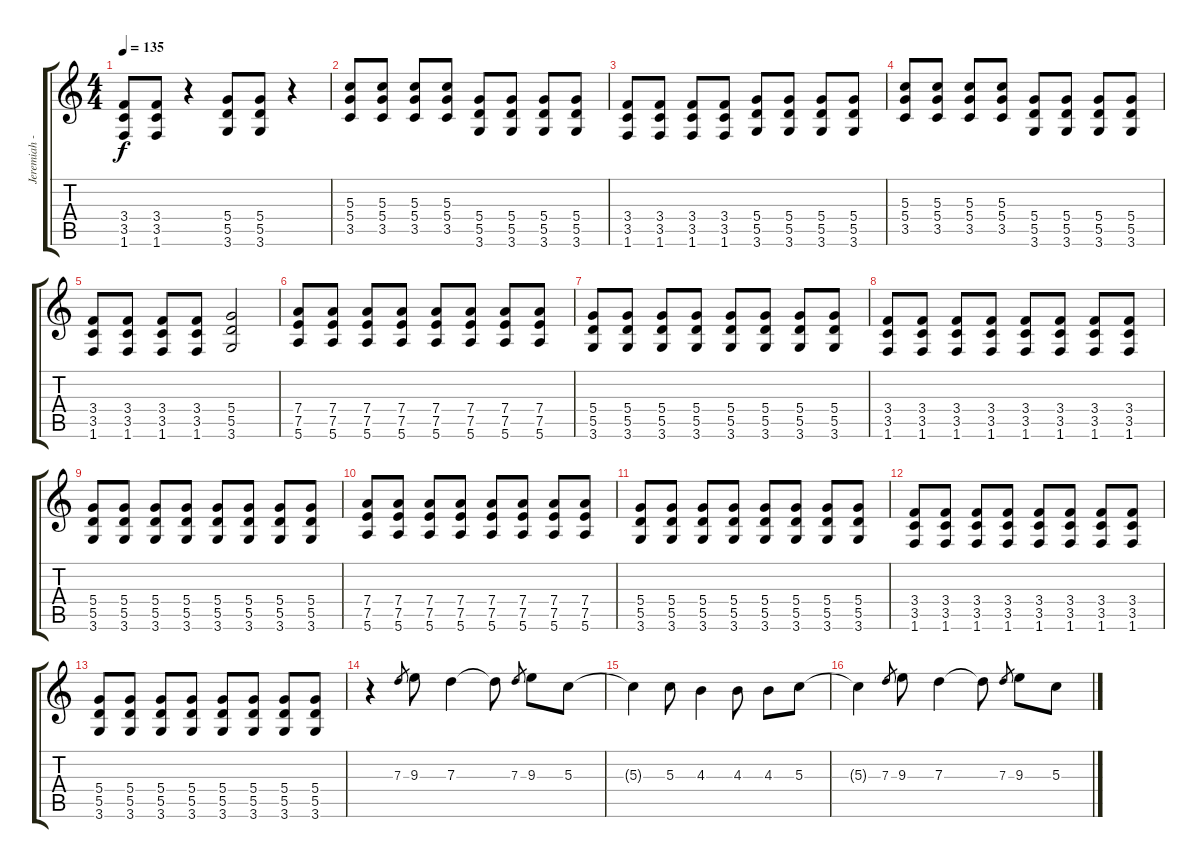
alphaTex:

\track ("Jeremiah - guitare 1" "Jeremiah -") {instrument distortionguitar}
\staff {score tabs}
\tuning (E4 B3 G3 D3 A2 E2) {hide}
\ts (4 4)
\tempo 135
\clef g2
\ks c
(3.4 3.5 1.6).8{dy f} (3.4 3.5 1.6).8 r.4 (5.4 5.5 3.6).8 (5.4 5.5 3.6).8 r.4 |
(5.3 5.4 3.5).8 (5.3 5.4 3.5).8 (5.3 5.4 3.5).8 (5.3 5.4 3.5).8 (5.4 5.5 3.6).8 (5.4 5.5 3.6).8 (5.4 5.5 3.6).8 (5.4 5.5 3.6).8 |
(3.4 3.5 1.6).8 (3.4 3.5 1.6).8 (3.4 3.5 1.6).8 (3.4 3.5 1.6).8 (5.4 5.5 3.6).8 (5.4 5.5 3.6).8 (5.4 5.5 3.6).8 (5.4 5.5 3.6).8 |
(5.3 5.4 3.5).8 (5.3 5.4 3.5).8 (5.3 5.4 3.5).8 (5.3 5.4 3.5).8 (5.4 5.5 3.6).8 (5.4 5.5 3.6).8 (5.4 5.5 3.6).8 (5.4 5.5 3.6).8 |
(3.4 3.5 1.6).8 (3.4 3.5 1.6).8 (3.4 3.5 1.6).8 (3.4 3.5 1.6).8 (5.4 5.5 3.6).2 |
(7.4 7.5 5.6).8 (7.4 7.5 5.6).8 (7.4 7.5 5.6).8 (7.4 7.5 5.6).8 (7.4 7.5 5.6).8 (7.4 7.5 5.6).8 (7.4 7.5 5.6).8 (7.4 7.5 5.6).8 |
(5.4 5.5 3.6).8 (5.4 5.5 3.6).8 (5.4 5.5 3.6).8 (5.4 5.5 3.6).8 (5.4 5.5 3.6).8 (5.4 5.5 3.6).8 (5.4 5.5 3.6).8 (5.4 5.5 3.6).8 |
(3.4 3.5 1.6).8 (3.4 3.5 1.6).8 (3.4 3.5 1.6).8 (3.4 3.5 1.6).8 (3.4 3.5 1.6).8 (3.4 3.5 1.6).8 (3.4 3.5 1.6).8 (3.4 3.5 1.6).8 |
(5.4 5.5 3.6).8 (5.4 5.5 3.6).8 (5.4 5.5 3.6).8 (5.4 5.5 3.6).8 (5.4 5.5 3.6).8 (5.4 5.5 3.6).8 (5.4 5.5 3.6).8 (5.4 5.5 3.6).8 |
(7.4 7.5 5.6).8 (7.4 7.5 5.6).8 (7.4 7.5 5.6).8 (7.4 7.5 5.6).8 (7.4 7.5 5.6).8 (7.4 7.5 5.6).8 (7.4 7.5 5.6).8 (7.4 7.5 5.6).8 |
(5.4 5.5 3.6).8 (5.4 5.5 3.6).8 (5.4 5.5 3.6).8 (5.4 5.5 3.6).8 (5.4 5.5 3.6).8 (5.4 5.5 3.6).8 (5.4 5.5 3.6).8 (5.4 5.5 3.6).8 |
(3.4 3.5 1.6).8 (3.4 3.5 1.6).8 (3.4 3.5 1.6).8 (3.4 3.5 1.6).8 (3.4 3.5 1.6).8 (3.4 3.5 1.6).8 (3.4 3.5 1.6).8 (3.4 3.5 1.6).8 |
(5.4 5.5 3.6).8 (5.4 5.5 3.6).8 (5.4 5.5 3.6).8 (5.4 5.5 3.6).8 (5.4 5.5 3.6).8 (5.4 5.5 3.6).8 (5.4 5.5 3.6).8 (5.4 5.5 3.6).8 |
r.4 7.3.8{gr} 9.3.8 7.3.4 7.3{t}.8 7.3.8{gr} 9.3.8 5.3.8 |
5.3{t}.4 5.3.8 4.3.4 4.3.8 4.3.8 5.3.8 |
5.3{t}.4 7.3.8{gr} 9.3.8 7.3.4 7.3{t}.8 7.3.8{gr} 9.3.8 5.3.8
